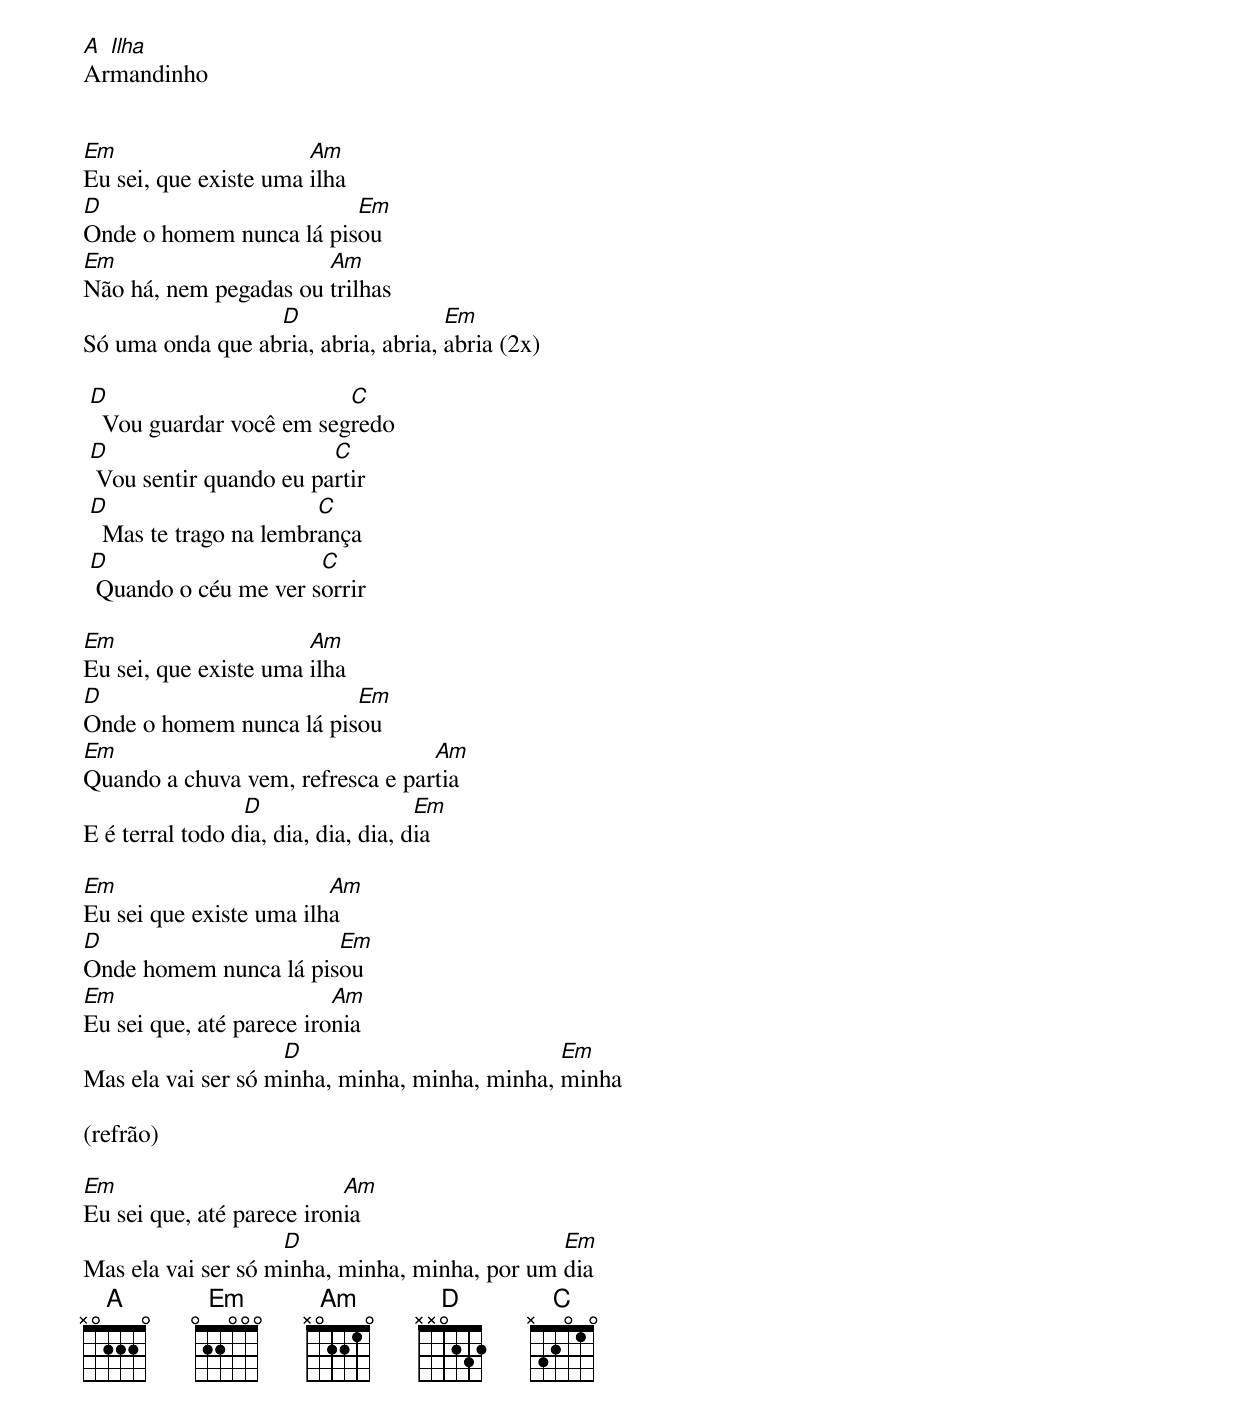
A Ilha
Armandinho


Em                     Am
Eu sei, que existe uma ilha
D                        Em
Onde o homem nunca lá pisou
Em                     Am
Não há, nem pegadas ou trilhas
                  D                  Em
Só uma onda que abria, abria, abria, abria (2x)

 D                        C
   Vou guardar você em segredo
 D                       C
  Vou sentir quando eu partir
 D                      C
   Mas te trago na lembrança
 D                     C
  Quando o céu me ver sorrir

Em                     Am
Eu sei, que existe uma ilha
D                        Em
Onde o homem nunca lá pisou
Em                                Am
Quando a chuva vem, refresca e partia
                 D                   Em
E é terral todo dia, dia, dia, dia, dia

Em                       Am
Eu sei que existe uma ilha
D                      Em
Onde homem nunca lá pisou
Em                        Am
Eu sei que, até parece ironia
                    D                          Em
Mas ela vai ser só minha, minha, minha, minha, minha

(refrão)

Em                         Am
Eu sei que, até parece ironia
                    D                          Em
Mas ela vai ser só minha, minha, minha, por um dia
